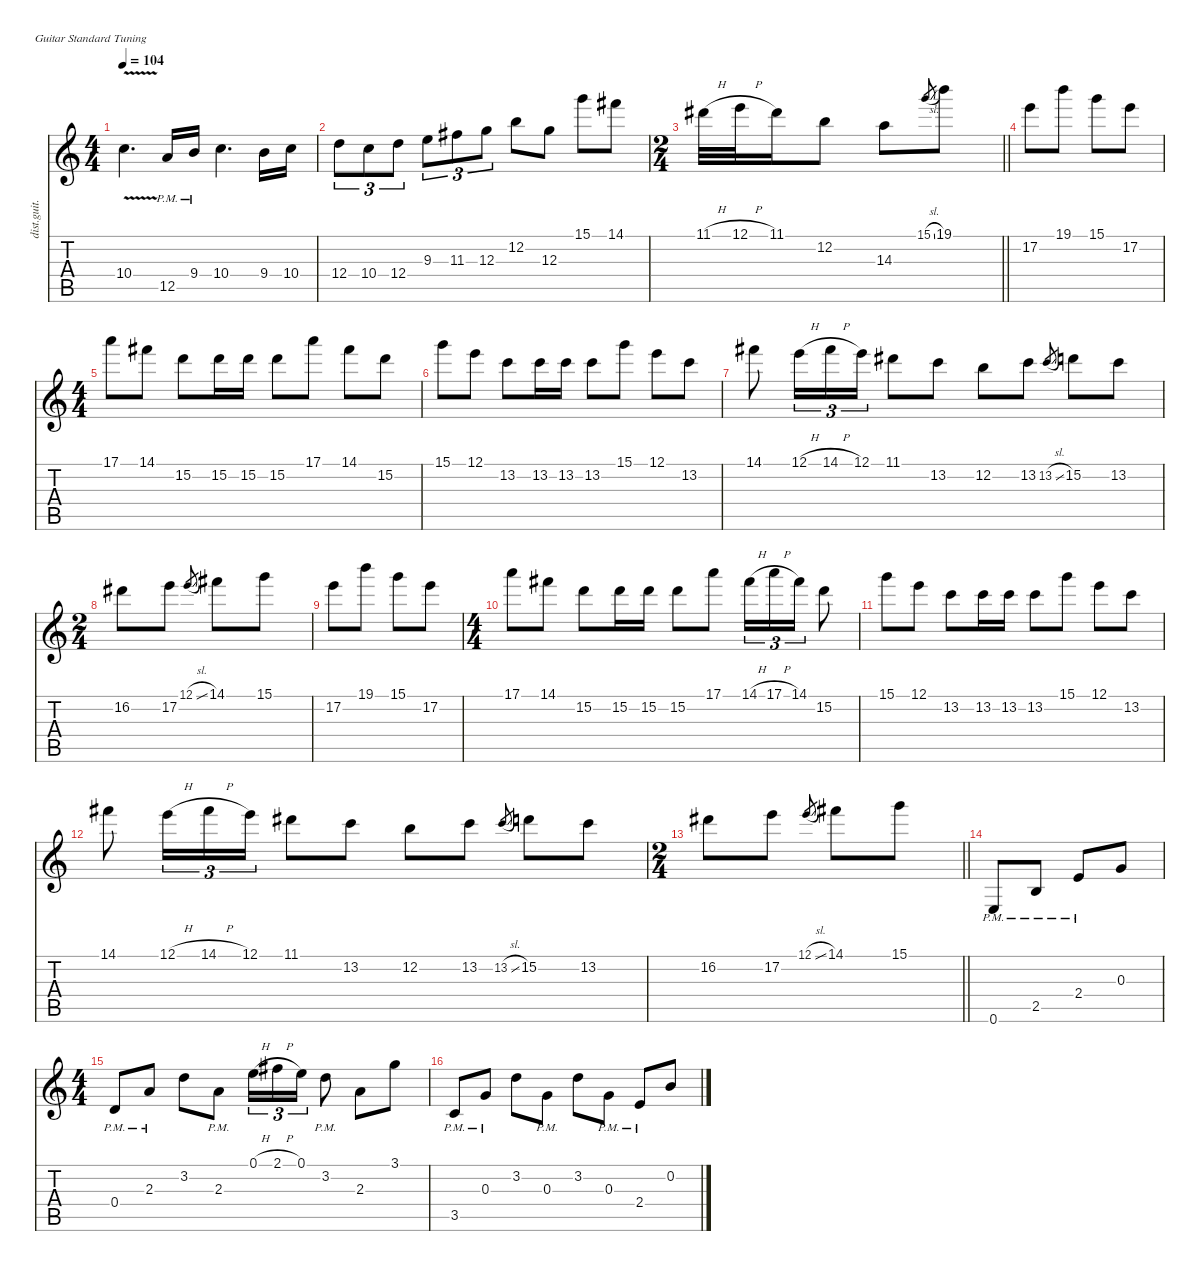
\defaultSystemsLayout 4
\hideDynamics
\bracketExtendMode nobrackets
\otherSystemsTrackNameOrientation horizontal
\track ("James Hetfield" "dist.guit.") {instrument distortionguitar}
\staff {score tabs}
\tuning (E4 B3 G3 D3 A2 E2)
\ts (4 4)
\tempo 104
\clef g2
\ks c
10.4{v}.4{d dy f} 12.5{pm}.16 9.4{pm}.16 10.4.4{d} 9.4.16 10.4.16 |
12.4.8{tu (3 2)} 10.4.8{tu (3 2)} 12.4.8{tu (3 2)} 9.3.8{tu (3 2)} 11.3{acc #}.8{tu (3 2)} 12.3.8{tu (3 2)} 12.2.8 12.3.8 15.1.8 14.1{acc #}.8 |
\ts (2 4)
\beaming (8 2 2 2 2)
\barLineRight lightlight
11.1{h acc #}.32 12.1{h}.32 11.1{acc #}.16 12.2.8 14.3.8 15.1{sl}.8{gr dy mf} 19.1.8{dy f} |
17.2.8 19.1.8 15.1.8 17.2.8 |
\ts (4 4)
\beaming (8 2 2 2 2)
17.1.8 14.1{acc #}.8 15.2.8 15.2.16 15.2.16 15.2.8 17.1.8 14.1{acc #}.8 15.2.8 |
15.1.8 12.1.8 13.2.8 13.2.16 13.2.16 13.2.8 15.1.8 12.1.8 13.2.8 |
14.1{acc #}.8 12.1{h}.16{tu (3 2)} 14.1{h acc #}.16{tu (3 2)} 12.1.16{tu (3 2)} 11.1{acc #}.8 13.2.8 12.2.8 13.2.8 13.2{sl}.8{gr dy mf} 15.2.8{dy f} 13.2.8 |
\ts (2 4)
\beaming (8 2 2 2 2)
16.2{acc #}.8 17.2.8 12.1{sl}.8{gr dy mf} 14.1{acc #}.8{dy f} 15.1.8 |
17.2.8 19.1.8 15.1.8 17.2.8 |
\ts (4 4)
\beaming (8 2 2 2 2)
17.1.8 14.1{acc #}.8 15.2.8 15.2.16 15.2.16 15.2.8 17.1.8 14.1{h acc #}.16{tu (3 2)} 17.1{h}.16{tu (3 2)} 14.1{acc #}.16{tu (3 2)} 15.2.8 |
15.1.8 12.1.8 13.2.8 13.2.16 13.2.16 13.2.8 15.1.8 12.1.8 13.2.8 |
14.1{acc #}.8 12.1{h}.16{tu (3 2)} 14.1{h acc #}.16{tu (3 2)} 12.1.16{tu (3 2)} 11.1{acc #}.8 13.2.8 12.2.8 13.2.8 13.2{sl}.8{gr dy mf} 15.2.8{dy f} 13.2.8 |
\ts (2 4)
\beaming (8 2 2 2 2)
\barLineRight lightlight
16.2{acc #}.8 17.2.8 12.1{sl}.8{gr dy mf} 14.1{acc #}.8{dy f} 15.1.8 |
0.6{pm}.8{dy fff} 2.5{pm}.8 2.4{pm}.8 0.3.8 |
\ts (4 4)
\beaming (8 2 2 2 2)
0.4{pm}.8 2.3{pm}.8 3.2.8 2.3{pm}.8 0.1{h}.16{tu (3 2)} 2.1{h acc #}.16{tu (3 2)} 0.1.16{tu (3 2)} 3.2{pm}.8 2.3.8 3.1.8 |
3.5{pm}.8 0.3{pm}.8 3.2.8 0.3{pm}.8 3.2.8 0.3{pm}.8 2.4{pm}.8 0.2.8
